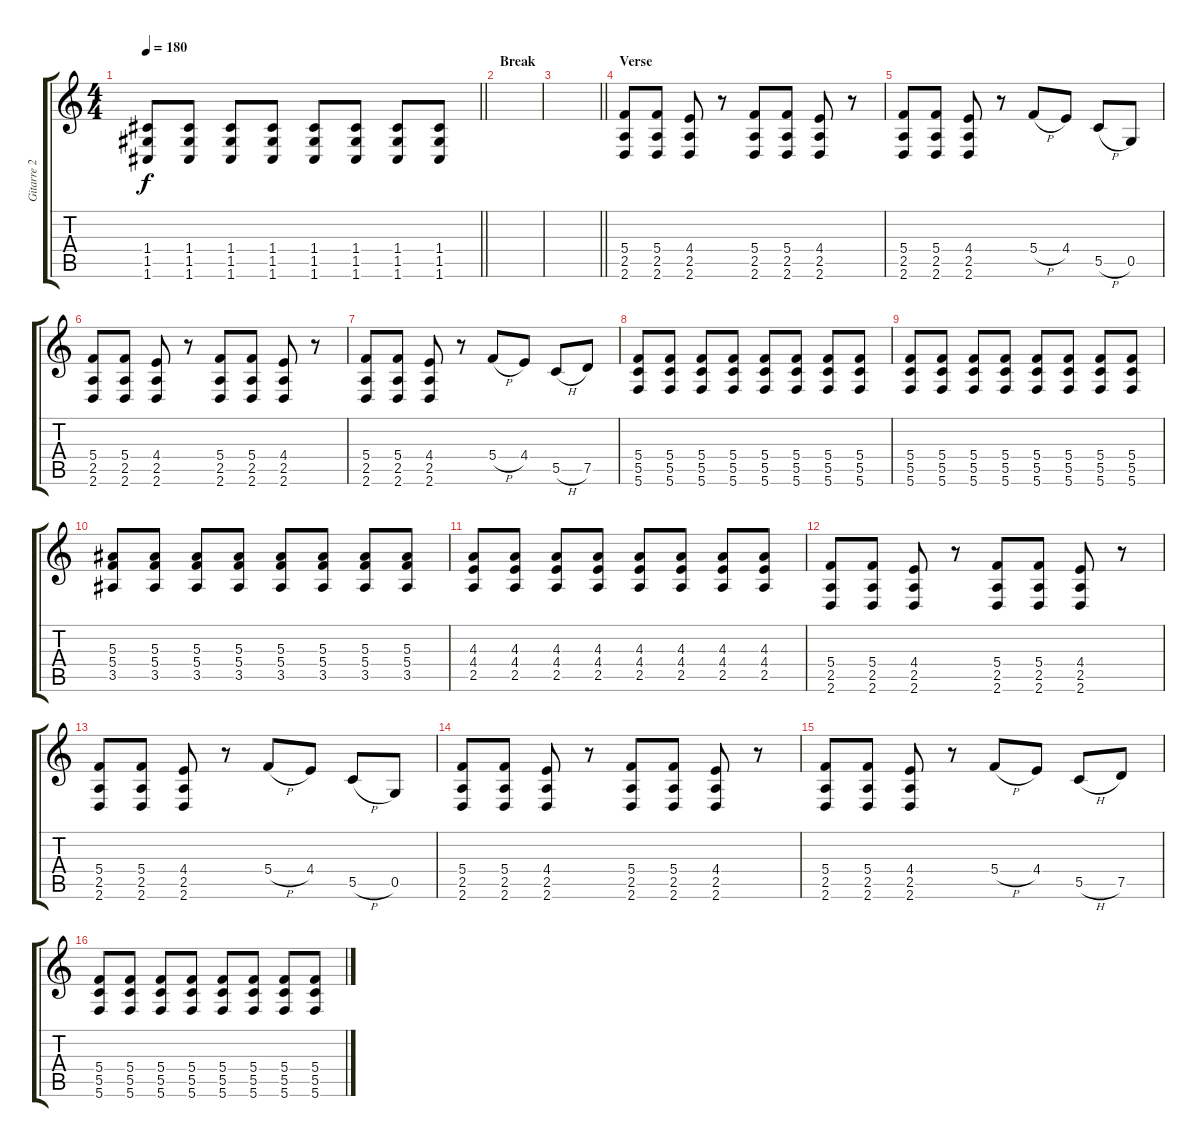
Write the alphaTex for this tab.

\track ("Gitarre 2" "Gitarre 2") {instrument overdrivenguitar}
\staff {score tabs}
\tuning (D4 A3 F3 C3 G2 C2) {hide}
\ts (4 4)
\tempo 180
\clef g2
\barLineRight lightlight
\ks c
(1.4 1.5 1.6).8{dy f} (1.4 1.5 1.6).8 (1.4 1.5 1.6).8 (1.4 1.5 1.6).8 (1.4 1.5 1.6).8 (1.4 1.5 1.6).8 (1.4 1.5 1.6).8 (1.4 1.5 1.6).8 |
\section ("" "Break")
|
\barLineRight lightlight
|
\section ("" "Verse")
(5.4 2.5 2.6).8 (5.4 2.5 2.6).8 (4.4 2.5 2.6).8 r.8 (5.4 2.5 2.6).8 (5.4 2.5 2.6).8 (4.4 2.5 2.6).8 r.8 |
(5.4 2.5 2.6).8 (5.4 2.5 2.6).8 (4.4 2.5 2.6).8 r.8 5.4{h}.8 4.4.8 5.5{h}.8 0.5.8 |
(5.4 2.5 2.6).8 (5.4 2.5 2.6).8 (4.4 2.5 2.6).8 r.8 (5.4 2.5 2.6).8 (5.4 2.5 2.6).8 (4.4 2.5 2.6).8 r.8 |
(5.4 2.5 2.6).8 (5.4 2.5 2.6).8 (4.4 2.5 2.6).8 r.8 5.4{h}.8 4.4.8 5.5{h}.8 7.5.8 |
(5.4 5.5 5.6).8 (5.4 5.5 5.6).8 (5.4 5.5 5.6).8 (5.4 5.5 5.6).8 (5.4 5.5 5.6).8 (5.4 5.5 5.6).8 (5.4 5.5 5.6).8 (5.4 5.5 5.6).8 |
(5.4 5.5 5.6).8 (5.4 5.5 5.6).8 (5.4 5.5 5.6).8 (5.4 5.5 5.6).8 (5.4 5.5 5.6).8 (5.4 5.5 5.6).8 (5.4 5.5 5.6).8 (5.4 5.5 5.6).8 |
(5.3 5.4 3.5).8 (5.3 5.4 3.5).8 (5.3 5.4 3.5).8 (5.3 5.4 3.5).8 (5.3 5.4 3.5).8 (5.3 5.4 3.5).8 (5.3 5.4 3.5).8 (5.3 5.4 3.5).8 |
(4.3 4.4 2.5).8 (4.3 4.4 2.5).8 (4.3 4.4 2.5).8 (4.3 4.4 2.5).8 (4.3 4.4 2.5).8 (4.3 4.4 2.5).8 (4.3 4.4 2.5).8 (4.3 4.4 2.5).8 |
(5.4 2.5 2.6).8 (5.4 2.5 2.6).8 (4.4 2.5 2.6).8 r.8 (5.4 2.5 2.6).8 (5.4 2.5 2.6).8 (4.4 2.5 2.6).8 r.8 |
(5.4 2.5 2.6).8 (5.4 2.5 2.6).8 (4.4 2.5 2.6).8 r.8 5.4{h}.8 4.4.8 5.5{h}.8 0.5.8 |
(5.4 2.5 2.6).8 (5.4 2.5 2.6).8 (4.4 2.5 2.6).8 r.8 (5.4 2.5 2.6).8 (5.4 2.5 2.6).8 (4.4 2.5 2.6).8 r.8 |
(5.4 2.5 2.6).8 (5.4 2.5 2.6).8 (4.4 2.5 2.6).8 r.8 5.4{h}.8 4.4.8 5.5{h}.8 7.5.8 |
(5.4 5.5 5.6).8 (5.4 5.5 5.6).8 (5.4 5.5 5.6).8 (5.4 5.5 5.6).8 (5.4 5.5 5.6).8 (5.4 5.5 5.6).8 (5.4 5.5 5.6).8 (5.4 5.5 5.6).8
